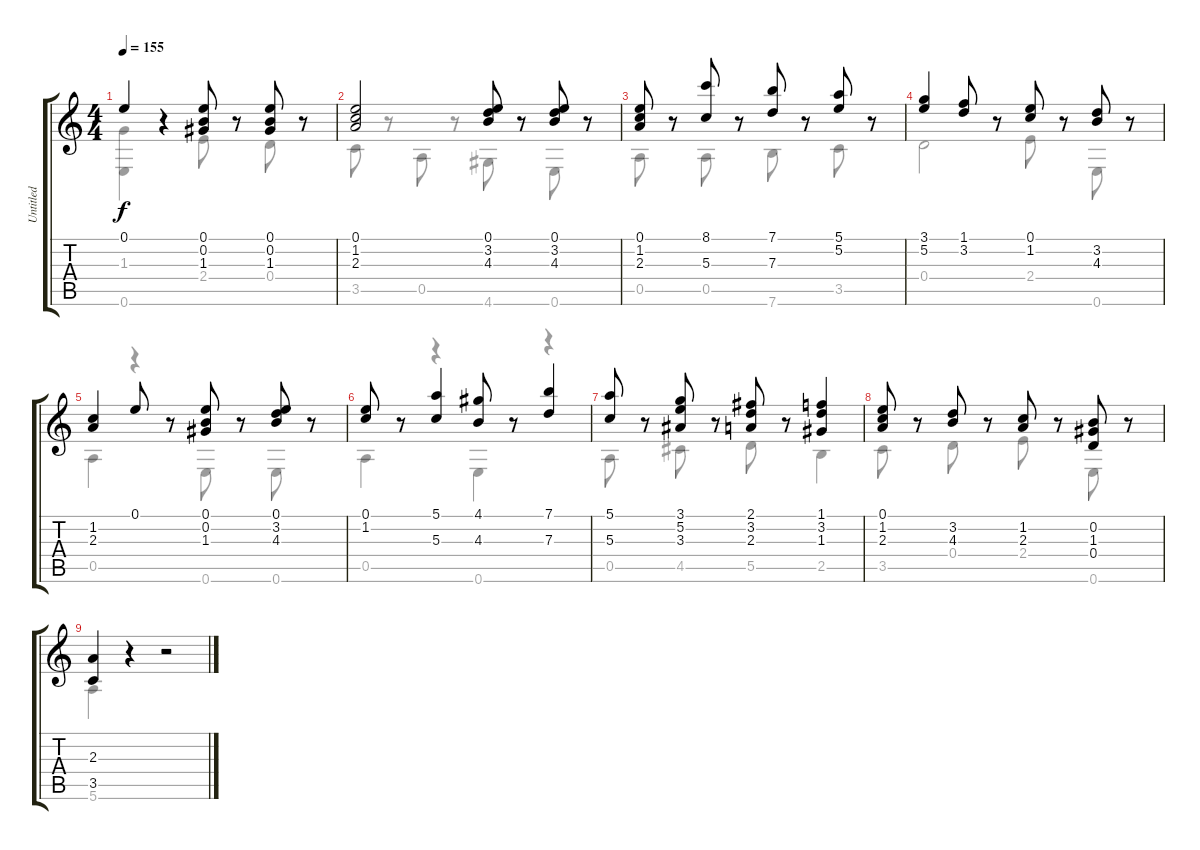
\track ("Untitled" "Untitled") {instrument acousticguitarnylon}
\staff {score tabs}
\tuning (E4 B3 G3 D3 A2 E2) {hide}
\voice
\ts (4 4)
\tempo 155
\clef g2
\ks c
0.1.4{dy f} r.4 (0.1 0.2 1.3).8 r.8 (0.1 0.2 1.3).8 r.8 |
(0.1 1.2 2.3).2 (0.1 3.2 4.3).8 r.8 (0.1 3.2 4.3).8 r.8 |
(0.1 1.2 2.3).8 r.8 (8.1 5.3).8 r.8 (7.1 7.3).8 r.8 (5.1 5.2).8 r.8 |
(3.1 5.2).4 (1.1 3.2).8 r.8 (0.1 1.2).8 r.8 (3.2 4.3).8 r.8 |
(1.2 2.3).4 0.1.8 r.8 (0.1 0.2 1.3).8 r.8 (0.1 3.2 4.3).8 r.8 |
(0.1 1.2).8 r.8 (5.1 5.3).4 (4.1 4.3).8 r.8 (7.1 7.3).4 |
(5.1 5.3).8 r.8 (3.1 5.2 3.3).8 r.8 (2.1 3.2 2.3).8 r.8 (1.1 3.2 1.3).4 |
(0.1 1.2 2.3).8 r.8 (3.2 4.3).8 r.8 (1.2 2.3).8 r.8 (0.2 1.3 0.4).8 r.8 |
(2.3 3.5).4 r.4 r.2
\voice
\clef g2
\ottava regular
\simile none
\ks c
(1.3 0.6).4{dy f} r.4 2.4.8 r.8 0.4.8 r.8 |
3.5.8 r.8 0.5.8 r.8 4.6.8 r.8 0.6.8 r.8 |
0.5.8 r.8 0.5.8 r.8 7.6.8 r.8 3.5.8 r.8 |
0.4.2 2.4.8 r.8 0.6.8 r.8 |
0.5.4 r.4 0.6.8 r.8 0.6.8 r.8 |
0.5.4 r.4 0.6.4 r.4 |
0.5.8 r.8 4.5.8 r.8 5.5.8 r.8 2.5.4 |
3.5.8 r.8 0.4.8 r.8 2.4.8 r.8 0.6.8 r.8 |
5.6.4 r.4 r.2
